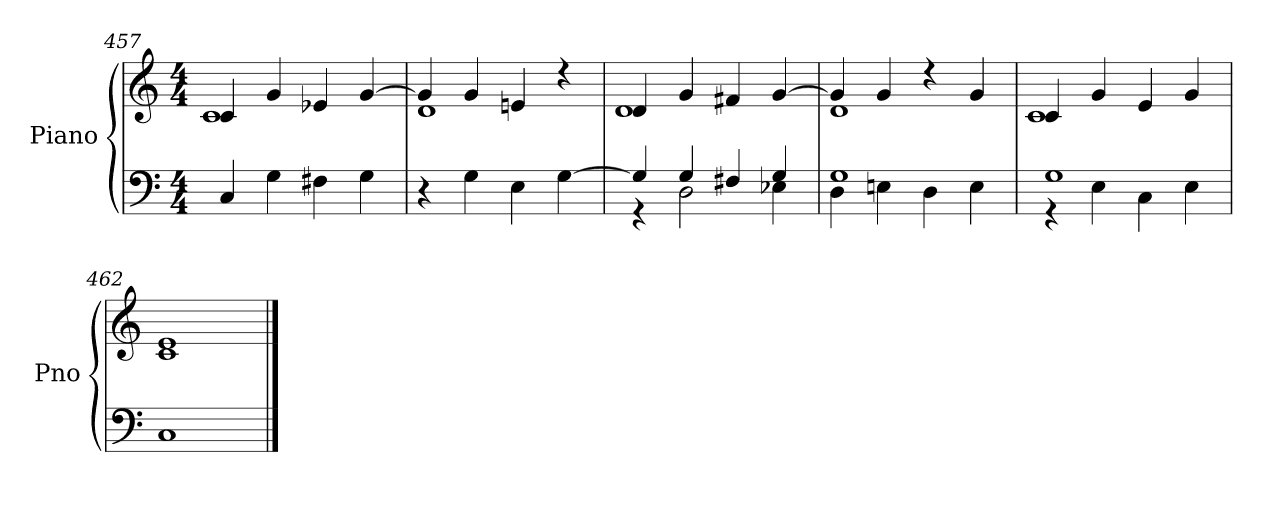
**kern	**kern
*part1	*part1
*staff2	*staff1
*I"Piano	*
*I'Pno	*
!!LO:PB:g=z
*clefF4	*clefG2
*k[]	*k[]
*M4/4	*M4/4
=457	=457
*	*^
4C/	4c/	1c
4G\	4g/	.
4F#X\	4e-X/	.
4G\	[4g/	.
=458	=458	=458
4r	4g/]	1d
4G\	4g/	.
4E\	4en/	.
[4G\	4rdd	.
=459	=459	=459
*^	*	*
4G/]	4rGG	4d/	1d
4G/	2D\	4g/	.
4F#X/	.	4f#X/	.
4G/	4E-X\	[4g/	.
=460	=460	=460	=460
1G	4D\	4g/]	1d
.	4En\	4g/	.
.	4D\	4rdd	.
.	4E\	4g/	.
=461	=461	=461	=461
1G	4rGG	4c/	1c
.	4E\	4g/	.
.	4C\	4e/	.
.	4E\	4g/	.
*v	*v	*	*
*	*v	*v
=462	=462
1C	1c 1e
==	==
*-	*-
